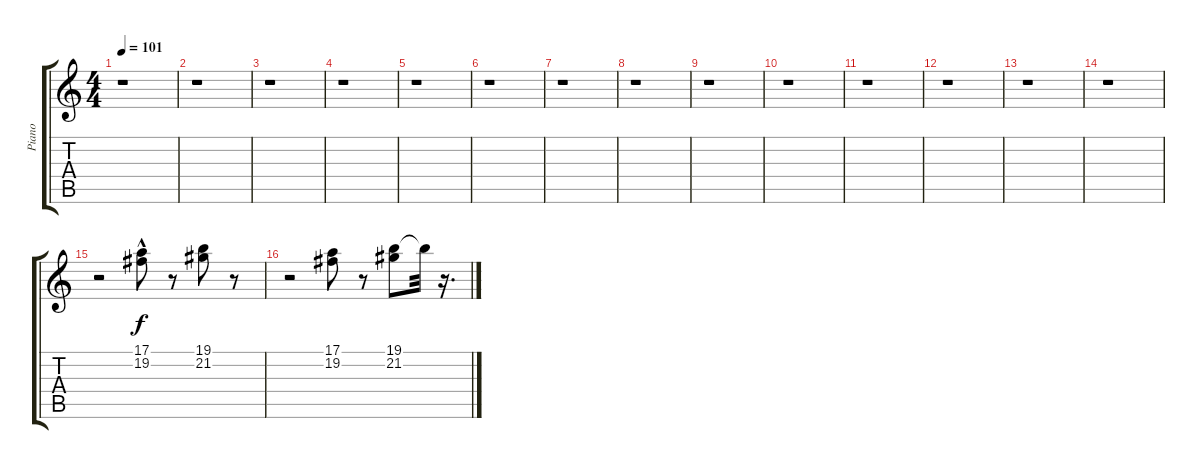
\track ("Piano" "Piano") {instrument electricpiano1}
\staff {score tabs}
\tuning (E4 B3 G3 D3 A2 E2) {hide}
\ts (4 4)
\tempo 101
\clef g2
\ks c
r.1{dy f} |
r.1 |
r.1 |
r.1 |
r.1 |
r.1 |
r.1 |
r.1 |
r.1 |
r.1 |
r.1 |
r.1 |
r.1 |
r.1 |
r.2 (17.1{hac} 19.2).8{volume 16} r.8 (19.1 21.2).8 r.8 |
r.2 (17.1 19.2).8 r.8 (19.1 21.2).8 19.1{t}.32 r.16{d}
